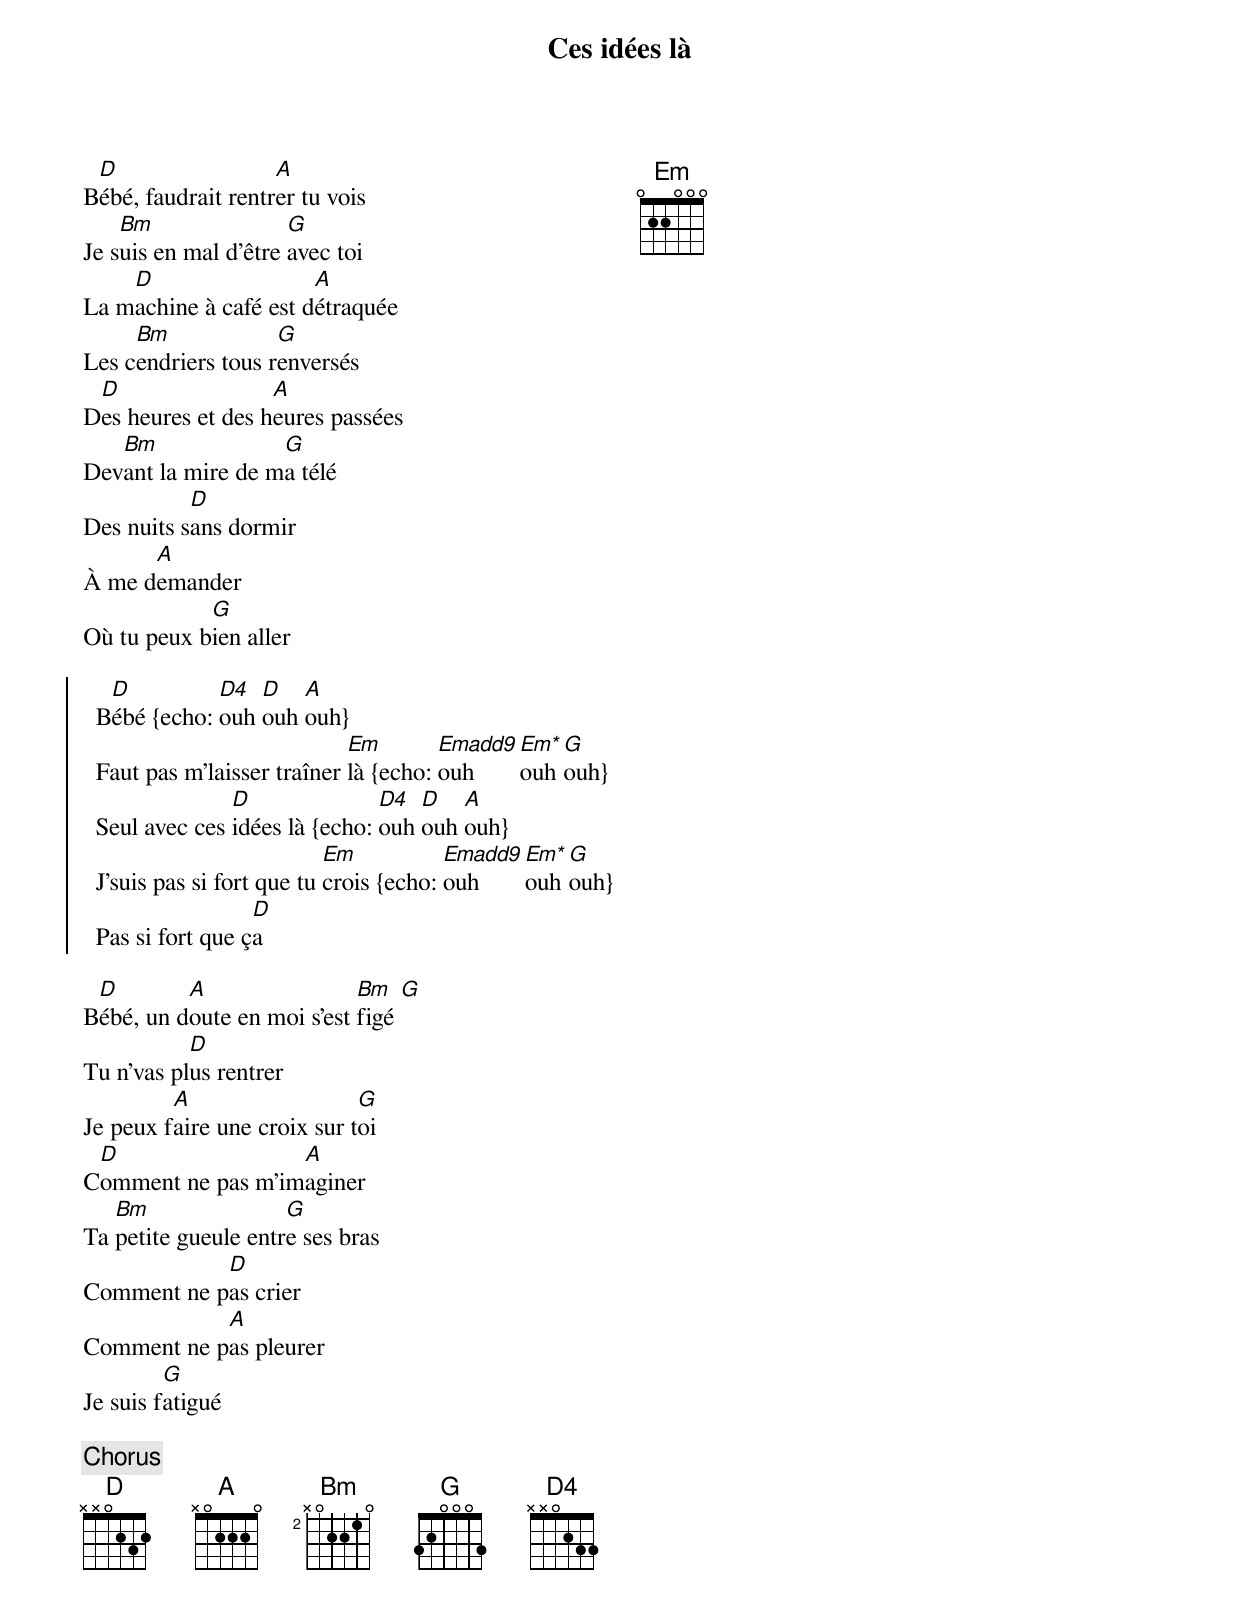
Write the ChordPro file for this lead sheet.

{title: Ces idées là}
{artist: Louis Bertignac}
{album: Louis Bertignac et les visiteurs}
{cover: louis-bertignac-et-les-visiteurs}
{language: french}
{columns: 2}
{define: D frets X X 0 2 3 2}
{define: D4 frets X X 0 2 3 3 special}
{define: A frets X 0 2 2 2 0}
{define: Bm base-fret 2 frets X 0 2 2 1 0}
{define: G frets 3 2 0 0 0 3}
{define: Em frets 0 2 2 0 0 0}
{define: Emadd9 frets 0 2 2 0 0 2 special}
{define: Em* frets 0 2 2 0 0 3 special}

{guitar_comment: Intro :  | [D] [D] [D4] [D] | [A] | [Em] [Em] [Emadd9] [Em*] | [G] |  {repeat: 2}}
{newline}
B[D]ébé, faudrait rentr[A]er tu vois
Je s[Bm]uis en mal d'être [G]avec toi
La m[D]achine à café est d[A]étraquée
Les c[Bm]endriers tous r[G]enversés
D[D]es heures et des h[A]eures passées
Dev[Bm]ant la mire de m[G]a télé
Des nuits s[D]ans dormir
À me d[A]emander
Où tu peux b[G]ien aller

{start_of_chorus}
  B[D]ébé {echo: [D4]ouh [D]ouh [A]ouh}
  Faut pas m'laisser traîner [Em]là {echo: [Emadd9]ouh [Em*]ouh [G]ouh}
  Seul avec ces [D]idées là {echo: [D4]ouh [D]ouh [A]ouh}
  J'suis pas si fort que tu [Em]crois {echo: [Emadd9]ouh [Em*]ouh [G]ouh}
  Pas si fort que ç[D]a
{end_of_chorus}

B[D]ébé, un d[A]oute en moi s'est [Bm]figé [G]
Tu n'vas pl[D]us rentrer
Je peux f[A]aire une croix sur t[G]oi
C[D]omment ne pas m'im[A]aginer
Ta [Bm]petite gueule entr[G]e ses bras
Comment ne p[D]as crier
Comment ne p[A]as pleurer
Je suis f[G]atigué

{comment: Chorus}
